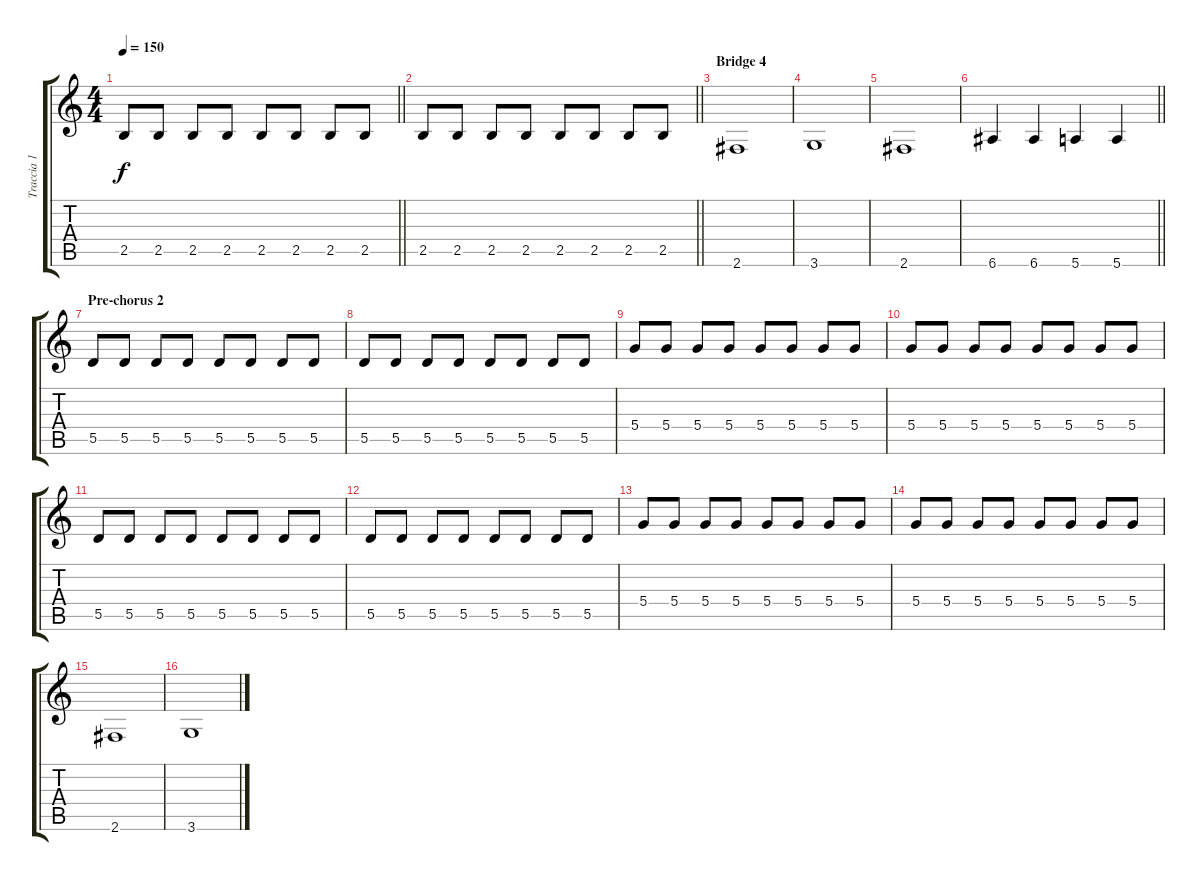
\track ("Traccia 1" "Traccia 1") {instrument electricbassfinger}
\staff {score tabs}
\tuning (E4 B3 G3 D3 A2 E2) {hide}
\ts (4 4)
\tempo 150
\clef g2
\barLineRight lightlight
\ks c
2.5.8{dy f} 2.5.8 2.5.8 2.5.8 2.5.8 2.5.8 2.5.8 2.5.8 |
\barLineRight lightlight
2.5.8 2.5.8 2.5.8 2.5.8 2.5.8 2.5.8 2.5.8 2.5.8 |
\section ("" "Bridge 4")
2.6.1 |
3.6.1 |
2.6.1 |
\barLineRight lightlight
6.6.4 6.6.4 5.6.4 5.6.4 |
\section ("" "Pre-chorus 2")
5.5.8 5.5.8 5.5.8 5.5.8 5.5.8 5.5.8 5.5.8 5.5.8 |
5.5.8 5.5.8 5.5.8 5.5.8 5.5.8 5.5.8 5.5.8 5.5.8 |
5.4.8 5.4.8 5.4.8 5.4.8 5.4.8 5.4.8 5.4.8 5.4.8 |
5.4.8 5.4.8 5.4.8 5.4.8 5.4.8 5.4.8 5.4.8 5.4.8 |
5.5.8 5.5.8 5.5.8 5.5.8 5.5.8 5.5.8 5.5.8 5.5.8 |
5.5.8 5.5.8 5.5.8 5.5.8 5.5.8 5.5.8 5.5.8 5.5.8 |
5.4.8 5.4.8 5.4.8 5.4.8 5.4.8 5.4.8 5.4.8 5.4.8 |
5.4.8 5.4.8 5.4.8 5.4.8 5.4.8 5.4.8 5.4.8 5.4.8 |
2.6.1 |
3.6.1
